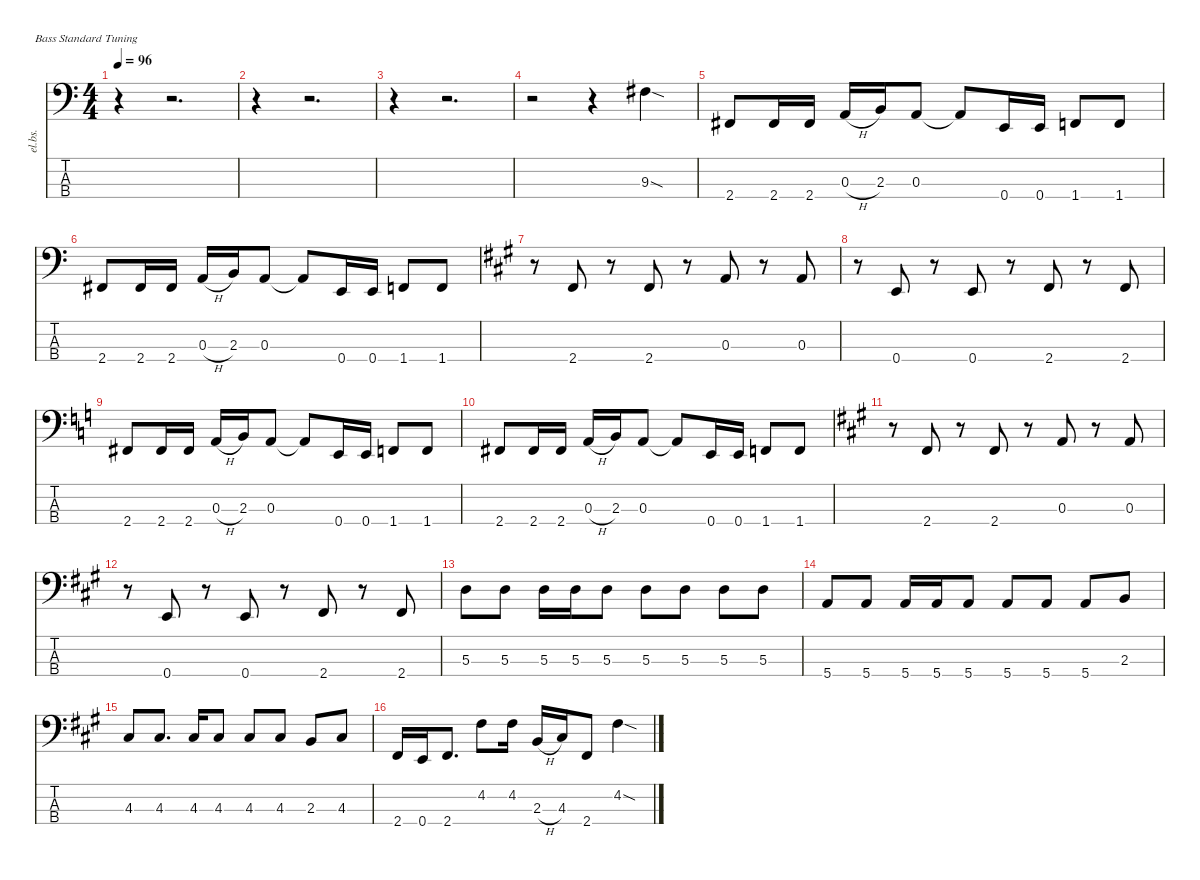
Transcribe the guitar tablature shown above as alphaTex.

\defaultSystemsLayout 4
\hideDynamics
\bracketExtendMode nobrackets
\track ("Track 4" "el.bs.") {instrument electricbassfinger}
\staff {score tabs}
\tuning (G2 D2 A1 E1)
\ts (4 4)
\tempo 96
\clef f4
\ks c
r.4{dy f instrument electricbassfinger} r.2{d} |
r.4 r.2{d} |
r.4 r.2{d} |
r.2 r.4 9.3{sod acc #}.4 |
2.4{acc #}.8 2.4{acc #}.16 2.4{acc #}.16 0.3{h}.16 2.3.16 0.3.8 0.3{t}.8 0.4.16 0.4.16 1.4.8 1.4.8 |
2.4{acc #}.8 2.4{acc #}.16 2.4{acc #}.16 0.3{h}.16 2.3.16 0.3.8 0.3{t}.8 0.4.16 0.4.16 1.4.8 1.4.8 |
\ks a
r.8 2.4{acc #}.8 r.8 2.4{acc #}.8 r.8 0.3{acc forcenatural}.8 r.8 0.3{acc forcenatural}.8 |
r.8 0.4{acc forcenatural}.8 r.8 0.4{acc forcenatural}.8 r.8 2.4{acc #}.8 r.8 2.4{acc #}.8 |
\ks c
2.4{acc #}.8 2.4{acc #}.16 2.4{acc #}.16 0.3{h}.16 2.3.16 0.3.8 0.3{t}.8 0.4.16 0.4.16 1.4.8 1.4.8 |
2.4{acc #}.8 2.4{acc #}.16 2.4{acc #}.16 0.3{h}.16 2.3.16 0.3.8 0.3{t}.8 0.4.16 0.4.16 1.4.8 1.4.8 |
\ks a
r.8 2.4{acc #}.8 r.8 2.4{acc #}.8 r.8 0.3{acc forcenatural}.8 r.8 0.3{acc forcenatural}.8 |
r.8 0.4{acc forcenatural}.8 r.8 0.4{acc forcenatural}.8 r.8 2.4{acc #}.8 r.8 2.4{acc #}.8 |
5.3{acc forcenatural}.8 5.3{acc forcenatural}.8 5.3{acc forcenatural}.16 5.3{acc forcenatural}.16 5.3{acc forcenatural}.8 5.3{acc forcenatural}.8 5.3{acc forcenatural}.8 5.3{acc forcenatural}.8 5.3{acc forcenatural}.8 |
5.4{acc forcenatural}.8 5.4{acc forcenatural}.8 5.4{acc forcenatural}.16 5.4{acc forcenatural}.16 5.4{acc forcenatural}.8 5.4{acc forcenatural}.8 5.4{acc forcenatural}.8 5.4{acc forcenatural}.8 2.3{acc forcenatural}.8 |
4.3{acc #}.8 4.3{acc #}.8{d} 4.3{acc #}.16 4.3{acc #}.8 4.3{acc #}.8 4.3{acc #}.8 2.3{acc forcenatural}.8 4.3{acc #}.8 |
2.4{acc #}.16 0.4{acc forcenatural}.16 2.4{acc #}.8{d} 4.2{acc #}.8 4.2{acc #}.16 2.3{h acc forcenatural}.16 4.3{acc #}.16 2.4{acc #}.8 4.2{sod acc #}.4
